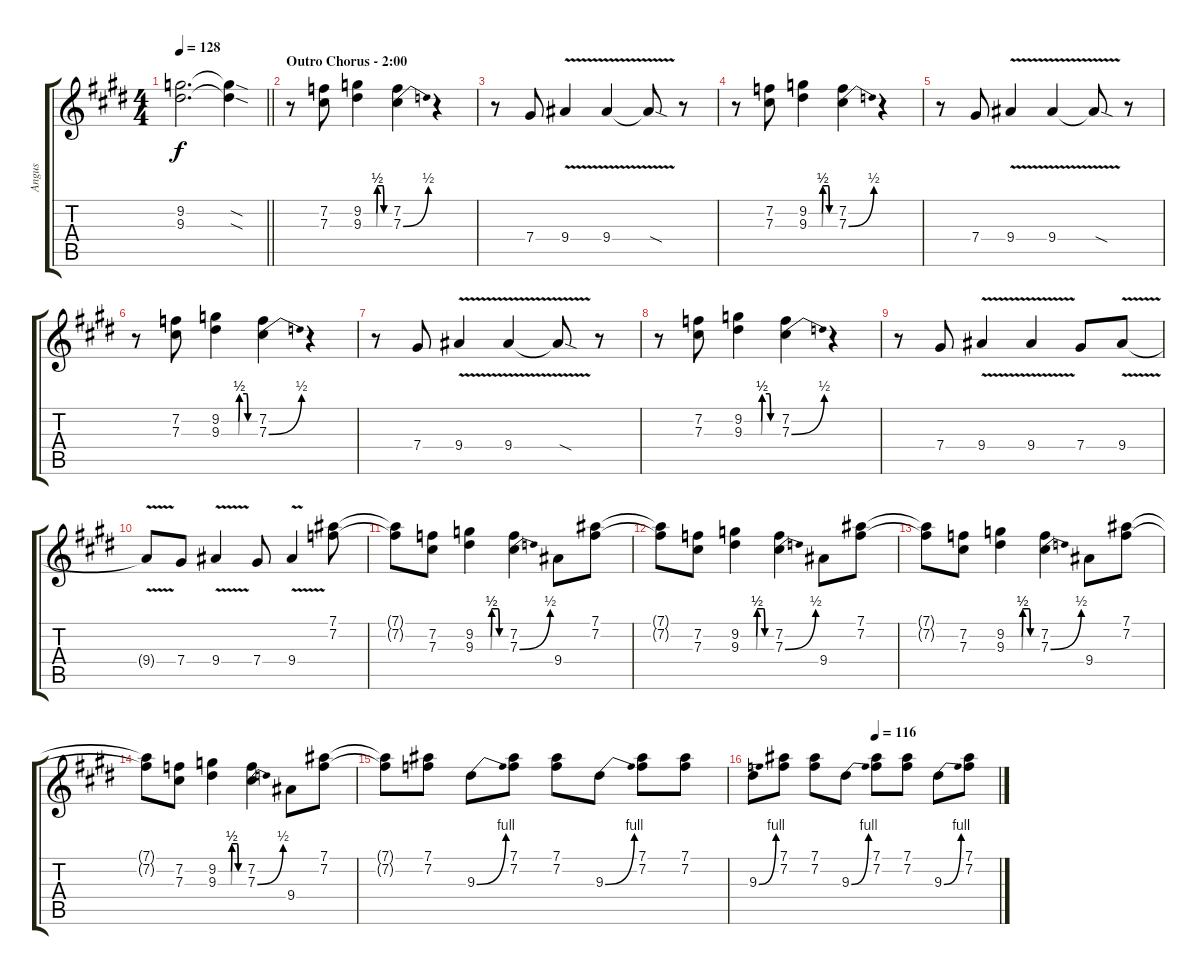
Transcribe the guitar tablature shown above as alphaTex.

\track ("Angus" "Angus") {instrument overdrivenguitar}
\staff {score tabs}
\tuning (Eb4 Bb3 Gb3 Db3 Ab2 Eb2) {hide}
\ts (4 4)
\tempo 128
\clef g2
\barLineRight lightlight
\ks e
(9.2{t} 9.3{t}).2{d dy f} (9.2{sod t} 9.3{sod t}).4 |
\section ("" "Outro Chorus - 2:00")
r.8 (7.2 7.3).8 (9.2{be (custom 0 0 30 0 32 2 45 2 47 0 60 0)} 9.3{be (custom 0 0 30 0 32 2 45 2 47 0 60 0)}).4 (7.2 7.3{be (bend 0 0 60 2)}).4 r.4 |
r.8 7.4.8 9.4{v}.4 9.4{v}.4 9.4{sod t}.8 r.8 |
r.8 (7.2 7.3).8 (9.2{be (custom 0 0 30 0 32 2 45 2 47 0 60 0)} 9.3{be (custom 0 0 30 0 32 2 45 2 47 0 60 0)}).4 (7.2 7.3{be (bend 0 0 60 2)}).4 r.4 |
r.8 7.4.8 9.4{v}.4 9.4{v}.4 9.4{sod t}.8 r.8 |
r.8 (7.2 7.3).8 (9.2{be (custom 0 0 30 0 32 2 45 2 47 0 60 0)} 9.3{be (custom 0 0 30 0 32 2 45 2 47 0 60 0)}).4 (7.2 7.3{be (bend 0 0 60 2)}).4 r.4 |
r.8 7.4.8 9.4{v}.4 9.4{v}.4 9.4{sod t}.8 r.8 |
r.8 (7.2 7.3).8 (9.2{be (custom 0 0 30 0 32 2 45 2 47 0 60 0)} 9.3{be (custom 0 0 30 0 32 2 45 2 47 0 60 0)}).4 (7.2 7.3{be (bend 0 0 60 2)}).4 r.4 |
r.8 7.4.8 9.4{v}.4 9.4{v}.4 7.4.8 9.4{v}.8 |
9.4{t}.8 7.4.8 9.4{v}.4 7.4.8 9.4{v}.4 (7.1 7.2).8 |
(7.1{t} 7.2{t}).8 (7.2 7.3).8 (9.2{be (custom 0 0 30 0 32 2 45 2 47 0 60 0)} 9.3{be (custom 0 0 30 0 32 2 45 2 47 0 60 0)}).4 (7.2 7.3{be (bend 0 0 60 2)}).4 9.4.8 (7.1 7.2).8 |
(7.1{t} 7.2{t}).8 (7.2 7.3).8 (9.2{be (custom 0 0 30 0 32 2 45 2 47 0 60 0)} 9.3{be (custom 0 0 30 0 32 2 45 2 47 0 60 0)}).4 (7.2 7.3{be (bend 0 0 60 2)}).4 9.4.8 (7.1 7.2).8 |
(7.1{t} 7.2{t}).8 (7.2 7.3).8 (9.2{be (custom 0 0 30 0 32 2 45 2 47 0 60 0)} 9.3{be (custom 0 0 30 0 32 2 45 2 47 0 60 0)}).4 (7.2 7.3{be (bend 0 0 60 2)}).4 9.4.8 (7.1 7.2).8 |
(7.1{t} 7.2{t}).8 (7.2 7.3).8 (9.2{be (custom 0 0 30 0 32 2 45 2 47 0 60 0)} 9.3{be (custom 0 0 30 0 32 2 45 2 47 0 60 0)}).4 (7.2 7.3{be (bend 0 0 60 2)}).4 9.4.8 (7.1 7.2).8 |
(7.1{t} 7.2{t}).8 (7.1 7.2).8 9.3{be (bend 0 0 60 4)}.8 (7.1 7.2).8 (7.1 7.2).8 9.3{be (bend 0 0 60 4)}.8 (7.1 7.2).8 (7.1 7.2).8 |
\tempo (116 0.5)
9.3{be (bend 0 0 60 4)}.8 (7.1 7.2).8 (7.1 7.2).8 9.3{be (bend 0 0 60 4)}.8 (7.1 7.2).8 (7.1 7.2).8 9.3{be (bend 0 0 60 4)}.8 (7.1 7.2).8
